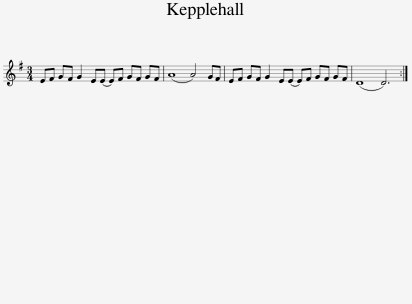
X:1
L:1/8
M:3/4
I:linebreak $
K:Emin
V:1 treble
V:1
 EF GF G2 E(E E)F GF GF | (A8 A4) GF | EF GF G2 E(E E)F GF GF | (D8 D6) :| %4
